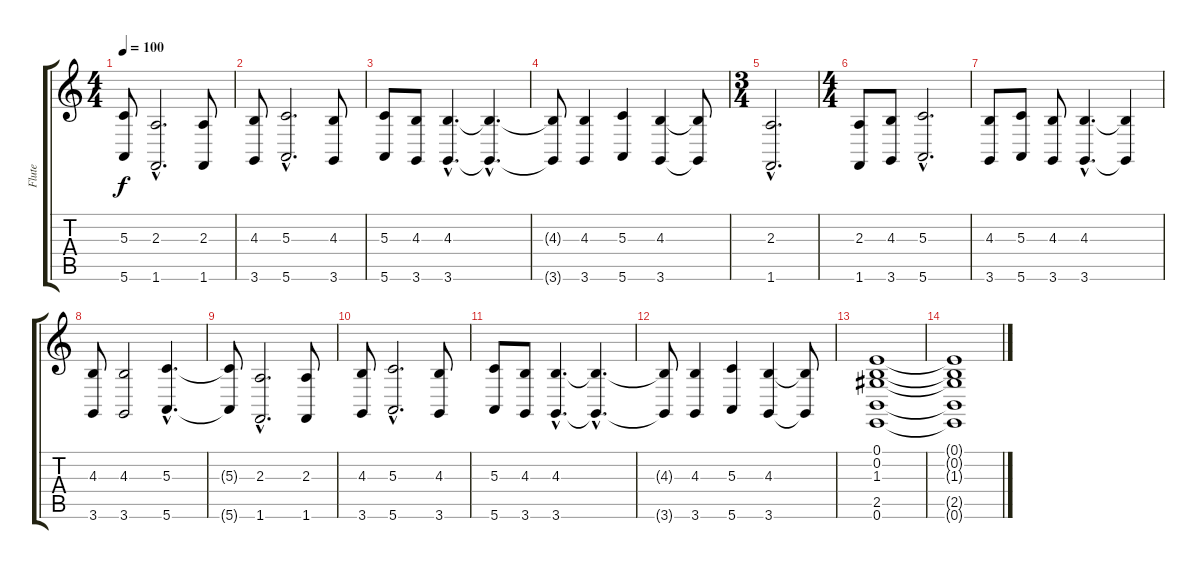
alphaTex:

\track ("Flute" "Flute") {instrument flute}
\staff {score tabs}
\tuning (E4 B3 G3 D3 A2 E2) {hide}
\ts (4 4)
\tempo 100
\clef g2
\ks c
(5.3{t} 5.6{t}).8{dy f} (2.3{hac} 1.6{hac}).2{d} (2.3 1.6).8 |
(4.3 3.6).8 (5.3{hac} 5.6{hac}).2{d} (4.3 3.6).8 |
(5.3 5.6).8 (4.3 3.6).8 (4.3{hac} 3.6{hac}).4{d} (4.3{hac t} 3.6{hac t}).4{d} |
(4.3{t} 3.6{t}).8 (4.3 3.6).4 (5.3 5.6).4 (4.3 3.6).4 (4.3{t} 3.6{t}).8 |
\ts (3 4)
(2.3{hac} 1.6{hac}).2{d volume 14} |
\ts (4 4)
(2.3 1.6).8 (4.3 3.6).8 (5.3{hac} 5.6{hac}).2{d} |
(4.3 3.6).8 (5.3 5.6).8 (4.3 3.6).8 (4.3{hac} 3.6{hac}).4{d} (4.3{t} 3.6{t}).4 |
(4.3 3.6).8 (4.3 3.6).2 (5.3{hac} 5.6{hac}).4{d} |
(5.3{t} 5.6{t}).8 (2.3{hac} 1.6{hac}).2{d} (2.3 1.6).8 |
(4.3 3.6).8 (5.3{hac} 5.6{hac}).2{d} (4.3 3.6).8 |
(5.3 5.6).8 (4.3 3.6).8 (4.3{hac} 3.6{hac}).4{d} (4.3{hac t} 3.6{hac t}).4{d} |
(4.3{t} 3.6{t}).8 (4.3 3.6).4 (5.3 5.6).4 (4.3 3.6).4 (4.3{t} 3.6{t}).8 |
(0.1 0.2 1.3 2.5 0.6).1{volume 0} |
(0.1{t} 0.2{t} 1.3{t} 2.5{t} 0.6{t}).1
